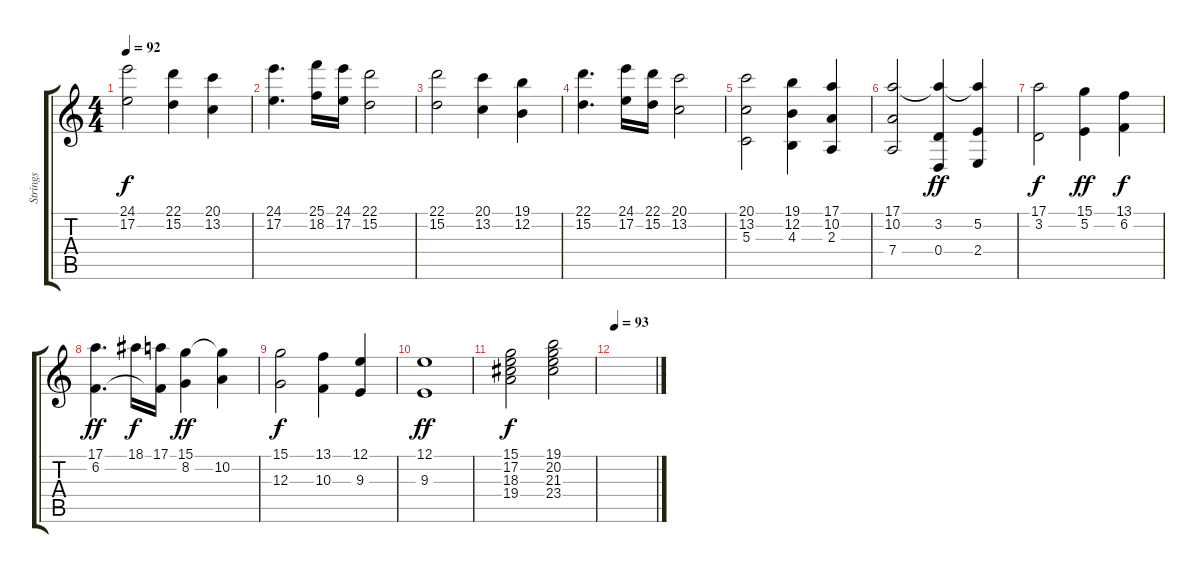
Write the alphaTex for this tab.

\track ("Strings" "Strings") {instrument stringensemble1}
\staff {score tabs}
\tuning (E4 B3 G3 D3 A2 E2) {hide}
\ts (4 4)
\tempo 92
\clef g2
\ks c
(24.1 17.2).2{dy f} (22.1 15.2).4 (20.1 13.2).4 |
(24.1 17.2).4{d} (25.1 18.2).16 (24.1 17.2).16 (22.1 15.2).2 |
(22.1 15.2).2 (20.1 13.2).4 (19.1 12.2).4 |
(22.1 15.2).4{d} (24.1 17.2).16 (22.1 15.2).16 (20.1 13.2).2 |
(20.1 13.2 5.3).2 (19.1 12.2 4.3).4 (17.1 10.2 2.3).4 |
(17.1 10.2 7.4).2 (17.1{t} 3.2 0.4).4{dy ff} (17.1{t} 5.2 2.4).4 |
(17.1 3.2).2{dy f} (15.1 5.2).4{dy ff} (13.1 6.2).4{dy f} |
(17.1 6.2).4{d dy ff} 18.1.16{dy f} (17.1 6.2{t}).16 (15.1 8.2).4{dy ff} (15.1{t} 10.2).4 |
(15.1 12.3).2{dy f} (13.1 10.3).4 (12.1 9.3).4 |
(12.1 9.3).1{dy ff} |
(15.1 17.2 18.3 19.4).2{dy f} (19.1 20.2 21.3 23.4).2 |
\tempo 93
